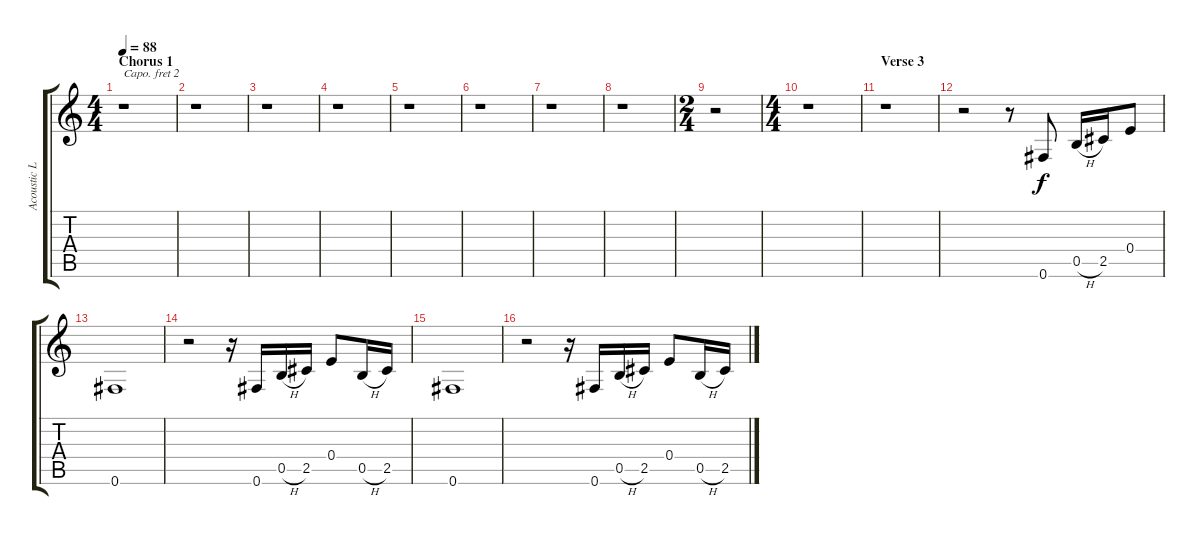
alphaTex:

\track ("Acoustic Lead Guitar" "Acoustic L") {instrument acousticguitarsteel}
\staff {score tabs}
\capo 2
\tuning (E4 B3 G3 D3 A2 E2) {hide}
\ts (4 4)
\section ("" "Chorus 1")
\tempo 88
\clef g2
\ks c
r.1{dy f} |
r.1 |
r.1 |
r.1 |
r.1 |
r.1 |
r.1 |
r.1 |
\ts (2 4)
r.2 |
\ts (4 4)
r.1 |
\section ("" "Verse 3")
r.1 |
r.2 r.8 0.6.8 0.5{h}.16 2.5.16 0.4.8 |
0.6.1 |
r.2 r.16 0.6.16 0.5{h}.16 2.5.16 0.4.8 0.5{h}.16 2.5.16 |
0.6.1 |
r.2 r.16 0.6.16 0.5{h}.16 2.5.16 0.4.8 0.5{h}.16 2.5.16
